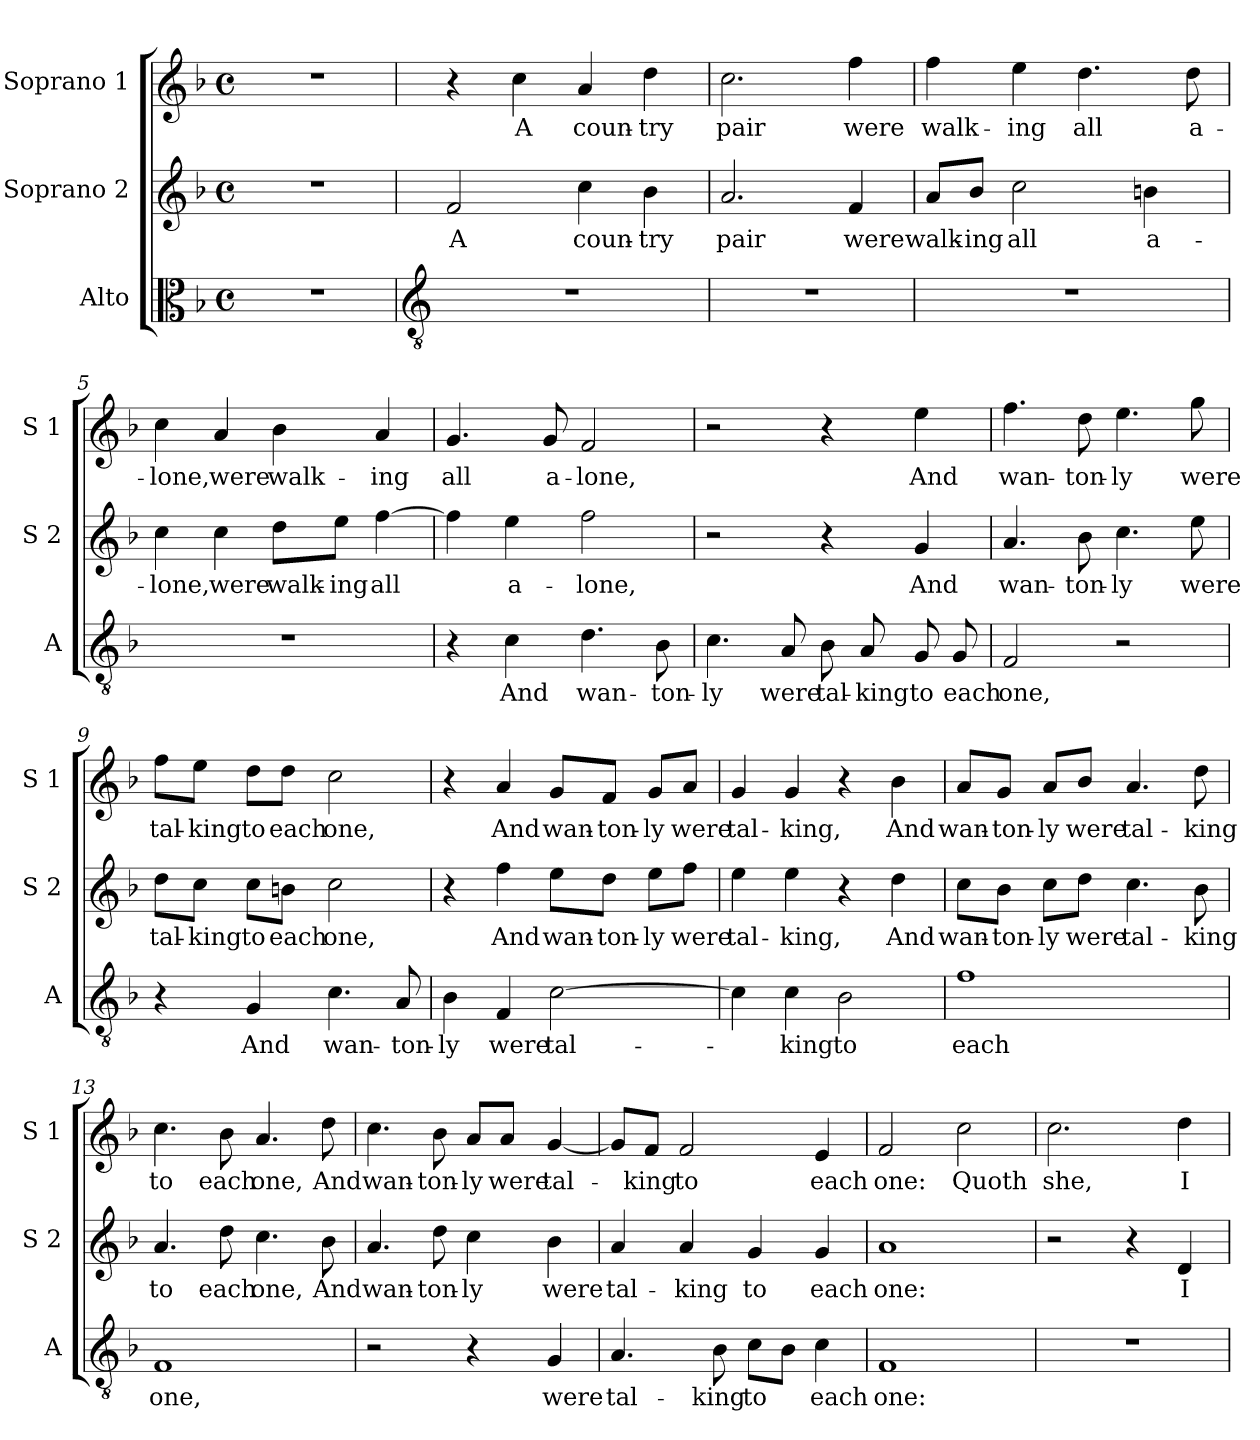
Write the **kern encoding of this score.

**kern	**text	**kern	**text	**kern	**text
*part3	*part3	*part2	*part2	*part1	*part1
*staff3	*staff3	*staff2	*staff2	*staff1	*staff1
*I"Alto	*	*I"Soprano 2	*	*I"Soprano 1	*
*I'A	*	*I'S 2	*	*I'S 1	*
*clefC3	*	*clefG2	*	*clefG2	*
*k[b-]	*	*k[b-]	*	*k[b-]	*
*F:	*	*F:	*	*F:	*
*M4/4	*	*M4/4	*	*M4/4	*
*met(c)	*	*met(c)	*	*met(c)	*
=1	=1	=1	=1	=1	=1
1r	.	1r	.	1r	.
=2	=2	=2	=2	=2	=2
*clefGv2	*	*	*	*	*
!	!	!	!LO:LY:b	!	!
1r	.	2f/	A	4r	.
!	!	!	!	!	!LO:LY:b
.	.	.	.	4cc\	A
!	!	!	!LO:LY:b	!	!LO:LY:b
.	.	4cc\	coun-	4a/	coun-
!	!	!	!LO:LY:b	!	!LO:LY:b
.	.	4b-\	-try	4dd\	-try
=3	=3	=3	=3	=3	=3
!	!	!	!LO:LY:b	!	!LO:LY:b
1r	.	2.a/	pair	2.cc\	pair
!	!	!	!LO:LY:b	!	!LO:LY:b
.	.	4f/	were	4ff\	were
=4	=4	=4	=4	=4	=4
!	!	!	!LO:LY:b	!	!LO:LY:b
1r	.	8a/L	walk-	4ff\	walk-
!	!	!	!LO:LY:b	!	!
.	.	8b-/J	-ing	.	.
!	!	!	!LO:LY:b	!	!LO:LY:b
.	.	2cc\	all	4ee\	-ing
!	!	!	!	!	!LO:LY:b
.	.	.	.	4.dd\	all
!	!	!	!LO:LY:b	!	!
.	.	4bn\	a-	.	.
!	!	!	!	!	!LO:LY:b
.	.	.	.	8dd\	a-
=5	=5	=5	=5	=5	=5
!	!	!	!LO:LY:b	!	!LO:LY:b
1r	.	4cc\	-lone,	4cc\	-lone,
!	!	!	!LO:LY:b	!	!LO:LY:b
.	.	4cc\	were	4a/	were
!	!	!	!LO:LY:b	!	!LO:LY:b
.	.	8dd\L	walk-	4b-\	walk-
!	!	!	!LO:LY:b	!	!
.	.	8ee\J	-ing	.	.
!	!	!	!LO:LY:b	!	!LO:LY:b
.	.	[4ff\	all	4a/	-ing
!!LO:LB:g=z
=6	=6	=6	=6	=6	=6
!	!	!	!	!	!LO:LY:b
4r	.	4ff\]	.	4.g/	all
!	!LO:LY:b	!	!LO:LY:b	!	!
4c\	And	4ee\	a-	.	.
!	!	!	!	!	!LO:LY:b
.	.	.	.	8g/	a-
!	!LO:LY:b	!	!LO:LY:b	!	!LO:LY:b
4.d\	wan-	2ff\	-lone,	2f/	-lone,
!	!LO:LY:b	!	!	!	!
8B-\	-ton-	.	.	.	.
=7	=7	=7	=7	=7	=7
!	!LO:LY:b	!	!	!	!
4.c\	-ly	2r	.	2r	.
!	!LO:LY:b	!	!	!	!
8A/	were	.	.	.	.
!	!LO:LY:b	!	!	!	!
8B-\	tal-	4r	.	4r	.
!	!LO:LY:b	!	!	!	!
8A/	-king	.	.	.	.
!	!LO:LY:b	!	!LO:LY:b	!	!LO:LY:b
8G/	to	4g/	And	4ee\	And
!	!LO:LY:b	!	!	!	!
8G/	each	.	.	.	.
=8	=8	=8	=8	=8	=8
!	!LO:LY:b	!	!LO:LY:b	!	!LO:LY:b
2F/	one,	4.a/	wan-	4.ff\	wan-
!	!	!	!LO:LY:b	!	!LO:LY:b
.	.	8b-\	-ton-	8dd\	-ton-
!	!	!	!LO:LY:b	!	!LO:LY:b
2r	.	4.cc\	-ly	4.ee\	-ly
!	!	!	!LO:LY:b	!	!LO:LY:b
.	.	8ee\	were	8gg\	were
=9	=9	=9	=9	=9	=9
!	!	!	!LO:LY:b	!	!LO:LY:b
4r	.	8dd\L	tal-	8ff\L	tal-
!	!	!	!LO:LY:b	!	!LO:LY:b
.	.	8cc\J	-king	8ee\J	-king
!	!LO:LY:b	!	!LO:LY:b	!	!LO:LY:b
4G/	And	8cc\L	to	8dd\L	to
!	!	!	!LO:LY:b	!	!LO:LY:b
.	.	8bn\J	each	8dd\J	each
!	!LO:LY:b	!	!LO:LY:b	!	!LO:LY:b
4.c\	wan-	2cc\	one,	2cc\	one,
!	!LO:LY:b	!	!	!	!
8A/	-ton-	.	.	.	.
!!LO:LB:g=z
=10	=10	=10	=10	=10	=10
!	!LO:LY:b	!	!	!	!
4B-\	-ly	4r	.	4r	.
!	!LO:LY:b	!	!LO:LY:b	!	!LO:LY:b
4F/	were	4ff\	And	4a/	And
!	!LO:LY:b	!	!LO:LY:b	!	!LO:LY:b
[2c\	tal-	8ee\L	wan-	8g/L	wan-
!	!	!	!LO:LY:b	!	!LO:LY:b
.	.	8dd\J	-ton-	8f/J	-ton-
!	!	!	!LO:LY:b	!	!LO:LY:b
.	.	8ee\L	-ly	8g/L	-ly
!	!	!	!LO:LY:b	!	!LO:LY:b
.	.	8ff\J	were	8a/J	were
=11	=11	=11	=11	=11	=11
!	!	!	!LO:LY:b	!	!LO:LY:b
4c\]	.	4ee\	tal-	4g/	tal-
!	!LO:LY:b	!	!LO:LY:b	!	!LO:LY:b
4c\	-king	4ee\	-king,	4g/	-king,
!	!LO:LY:b	!	!	!	!
2B-\	to	4r	.	4r	.
!	!	!	!LO:LY:b	!	!LO:LY:b
.	.	4dd\	And	4b-\	And
=12	=12	=12	=12	=12	=12
!	!LO:LY:b	!	!LO:LY:b	!	!LO:LY:b
1f	each	8cc\L	wan-	8a/L	wan-
!	!	!	!LO:LY:b	!	!LO:LY:b
.	.	8b-\J	-ton-	8g/J	-ton-
!	!	!	!LO:LY:b	!	!LO:LY:b
.	.	8cc\L	-ly	8a/L	-ly
!	!	!	!LO:LY:b	!	!LO:LY:b
.	.	8dd\J	were	8b-/J	were
!	!	!	!LO:LY:b	!	!LO:LY:b
.	.	4.cc\	tal-	4.a/	tal-
!	!	!	!LO:LY:b	!	!LO:LY:b
.	.	8b-\	-king	8dd\	-king
=13	=13	=13	=13	=13	=13
!	!LO:LY:b	!	!LO:LY:b	!	!LO:LY:b
1F	one,	4.a/	to	4.cc\	to
!	!	!	!LO:LY:b	!	!LO:LY:b
.	.	8dd\	each	8b-\	each
!	!	!	!LO:LY:b	!	!LO:LY:b
.	.	4.cc\	one,	4.a/	one,
!	!	!	!LO:LY:b	!	!LO:LY:b
.	.	8b-\	And	8dd\	And
=14	=14	=14	=14	=14	=14
!	!	!	!LO:LY:b	!	!LO:LY:b
2r	.	4.a/	wan-	4.cc\	wan-
!	!	!	!LO:LY:b	!	!LO:LY:b
.	.	8dd\	-ton-	8b-\	-ton-
!	!	!	!LO:LY:b	!	!LO:LY:b
4r	.	4cc\	-ly	8a/L	-ly
!	!	!	!	!	!LO:LY:b
.	.	.	.	8a/J	were
!	!LO:LY:b	!	!LO:LY:b	!	!LO:LY:b
4G/	were	4b-\	were	[4g/	tal-
!!LO:LB:g=z
=15	=15	=15	=15	=15	=15
!	!LO:LY:b	!	!LO:LY:b	!	!
4.A/	tal-	4a/	tal-	8g/L]	.
!	!	!	!	!	!LO:LY:b
.	.	.	.	8f/J	-king
!	!	!	!LO:LY:b	!	!LO:LY:b
.	.	4a/	-king	2f/	to
!	!LO:LY:b	!	!	!	!
8B-\	-king	.	.	.	.
!	!LO:LY:b	!	!LO:LY:b	!	!
8c\L	to	4g/	to	.	.
8B-\J	.	.	.	.	.
!	!LO:LY:b	!	!LO:LY:b	!	!LO:LY:b
4c\	each	4g/	each	4e/	each
=16	=16	=16	=16	=16	=16
!	!LO:LY:b	!	!LO:LY:b	!	!LO:LY:b
1F	one:	1a	one:	2f/	one:
!	!	!	!	!	!LO:LY:b
.	.	.	.	2cc\	Quoth
=17	=17	=17	=17	=17	=17
!	!	!	!	!	!LO:LY:b
1r	.	2r	.	2.cc\	she,
.	.	4r	.	.	.
!	!	!	!LO:LY:b	!	!LO:LY:b
.	.	4d/	I	4dd\	I
=	=	=	=	=	=
*-	*-	*-	*-	*-	*-
